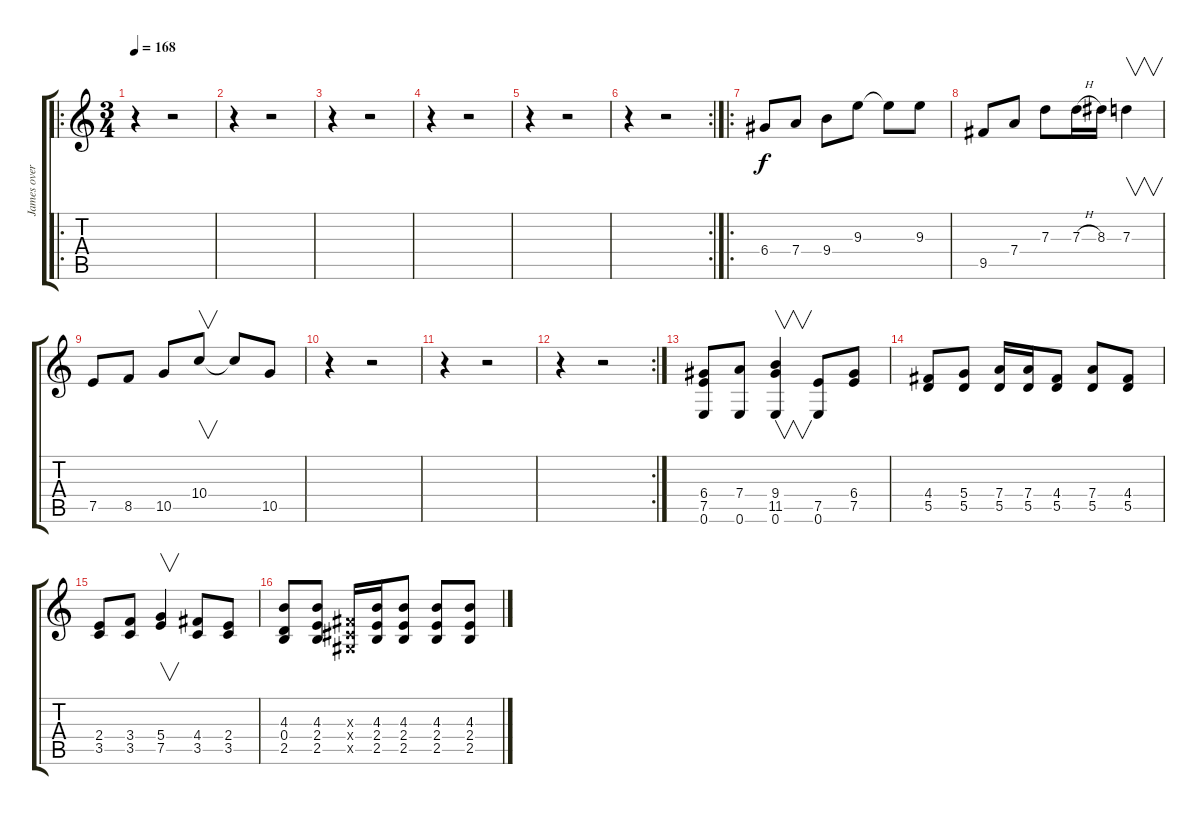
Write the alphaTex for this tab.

\track ("James overdrive" "James over") {instrument overdrivenguitar}
\staff {score tabs}
\tuning (E4 B3 G3 D3 A2 E2) {hide}
\ro
\ts (3 4)
\tempo 168
\clef g2
\ks c
r.4{dy f instrument overdrivenguitar} r.2 |
r.4 r.2 |
r.4 r.2 |
r.4 r.2 |
r.4 r.2 |
\rc 2
r.4 r.2 |
\ro
6.4.8 7.4.8 9.4.8 9.3.8 9.3{t}.8 9.3.8 |
9.5.8 7.4.8 7.3.8 7.3{h}.16 8.3.16 7.3.4{v} |
7.5.8 8.5.8 10.5.8 10.4.8{v} 10.4{t}.8 10.5.8 |
r.4 r.2 |
r.4 r.2 |
\rc 2
r.4 r.2 |
(6.4 7.5 0.6).8 (7.4 0.6).8 (9.4 11.5 0.6).4{v} (7.5 0.6).8 (6.4 7.5).8 |
(4.4 5.5).8 (5.4 5.5).8 (7.4 5.5).16 (7.4 5.5).16 (4.4 5.5).8 (7.4 5.5).8 (4.4 5.5).8 |
(2.4 3.5).8 (3.4 3.5).8 (5.4 7.5).4{v} (4.4 3.5).8 (2.4 3.5).8 |
(4.3 0.4 2.5).8 (4.3 2.4 2.5).8 (-1.3{x} -1.4{x} -1.5{x}).16 (4.3 2.4 2.5).16 (4.3 2.4 2.5).8 (4.3 2.4 2.5).8 (4.3 2.4 2.5).8
